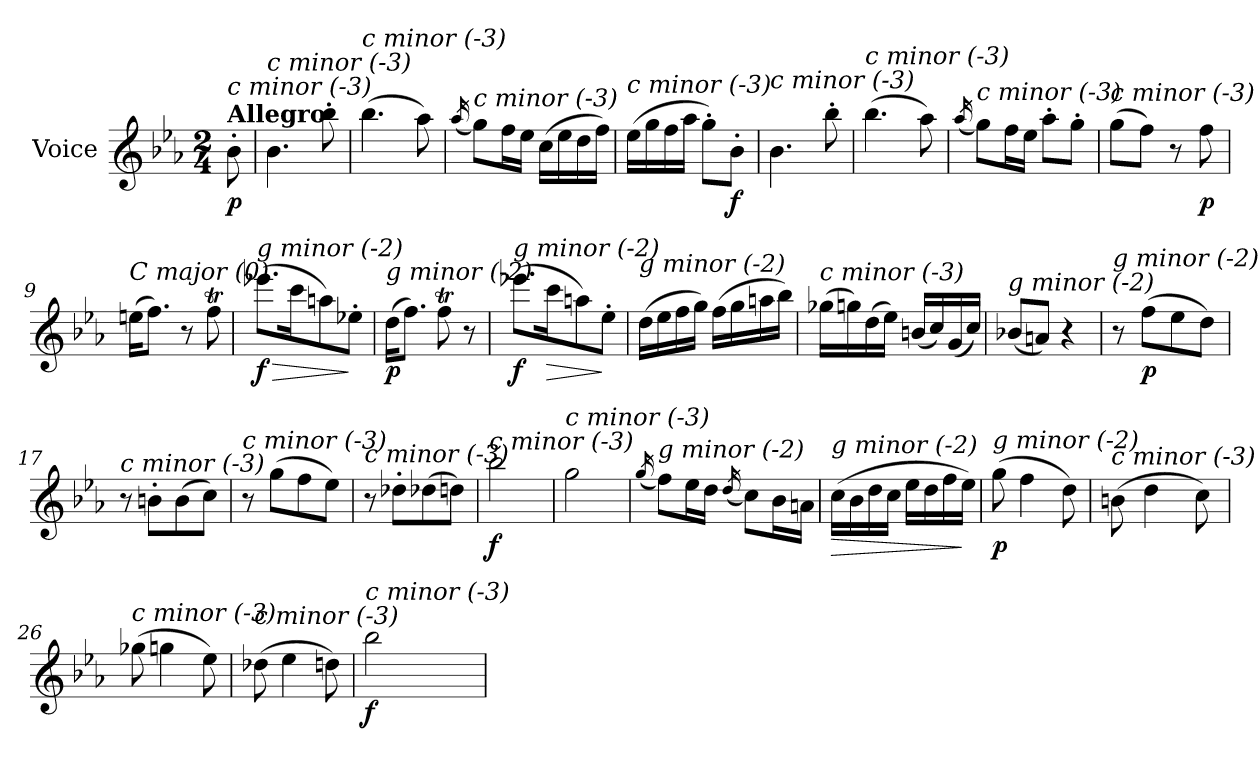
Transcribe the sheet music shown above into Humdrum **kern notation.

**kern	**dynam
*part1	*part1
*staff1	*staff1
*I"Voice	*
*clefG2	*
*k[b-e-a-]	*
*E-:	*
*M2/4	*
=	=
!LO:TX:a:B:t=Allegro	!
!LO:TX:i:t=c minor (-3)	!
!	!LO:DY:b
8b-'>\	p
=1	=1
!LO:TX:i:t=c minor (-3)	!
4.b-\	.
8bb-'>\	.
=2	=2
!LO:TX:i:t=c minor (-3)	!
(>4.bb-\	.
8aa-\)	.
=3	=3
(<16qaa-/	.
!LO:TX:i:t=c minor (-3)	!
8gg\L)	.
16ff\L	.
16ee-\JJ	.
(>16cc\LL	.
16ee-\	.
16dd\	.
16ff\JJ)	.
=4	=4
!LO:TX:i:t=c minor (-3)	!
(>16ee-\LL	.
16gg\	.
16ff\	.
16aa-\JJ	.
8gg'>\L)	.
!	!LO:DY:b
8b-'>\J	f
=5	=5
!LO:TX:i:t=c minor (-3)	!
4.b-\	.
8bb-'>\	.
=6	=6
!LO:TX:i:t=c minor (-3)	!
(>4.bb-\	.
8aa-\)	.
!!LO:LB:g=z
=7	=7
(<16qaa-/	.
!LO:TX:i:t=c minor (-3)	!
8gg\L)	.
16ff\L	.
16ee-\JJ	.
8aa-'>\L	.
8gg'>\J	.
=8	=8
!LO:TX:i:t=c minor (-3)	!
(>8gg\L	.
8ff\J)	.
8r	.
!	!LO:DY:b
8ff\	p
=9	=9
!LO:TX:i:t=C major (0)	!
(>16een\KL	.
8.ff\J)	.
8r	.
8ffT\	.
=10	=10
!LO:TX:i:t=g minor (-2)	!
!	!LO:HP:b
!	!LO:DY:n=1:b
(>8.eee-X\L	> f
16ccc\k	.
8aan\)	.
8ee-X'>\J	]
=11	=11
!LO:TX:i:t=g minor (-2)	!
!	!LO:DY:b
(>16dd\KL	p
8.ff\J)	.
8ffT\	.
8r	.
=12	=12
!LO:TX:i:t=g minor (-2)	!
!	!LO:DY:b
(>8.eee-X\L	f
!	!LO:HP:b
16ccc\k	>
8aan\)	.
8ee-'>\J	]
!!LO:LB:g=z
=13	=13
!LO:TX:i:t=g minor (-2)	!
(>16dd\LL	.
16ee-\	.
16ff\	.
16gg\JJ)	.
(>16ff\LL	.
16gg\	.
16aan\	.
16bb-\JJ)	.
=14	=14
!LO:TX:i:t=c minor (-3)	!
(>16gg-Xi\LL	.
16gg\)	.
(>16dd\	.
16ee-\JJ)	.
(<16bn/LL	.
16cc/)	.
(<16g/	.
16cc/JJ)	.
=15	=15
!LO:TX:i:t=g minor (-2)	!
(<8b-X/L	.
8an/J)	.
4r	.
=16	=16
!LO:TX:i:t=g minor (-2)	!
8r	.
!	!LO:DY:b
(>8ff\L	p
8ee-\	.
8dd\J)	.
=17	=17
!LO:TX:i:t=c minor (-3)	!
8r	.
8bn'>\L	.
(>8b\	.
8cc\J)	.
!!LO:LB:g=z
=18	=18
!LO:TX:i:t=c minor (-3)	!
8r	.
(>8gg\L	.
8ff\	.
8ee-\J)	.
=19	=19
!LO:TX:i:t=c minor (-3)	!
8r	.
8dd-X'>i\L	.
(>8dd-Xi\	.
8dd\J)	.
=20	=20
!LO:TX:i:t=c minor (-3)	!
!	!LO:DY:b
2bb-\	f
=21	=21
!LO:TX:i:t=c minor (-3)	!
2gg\	.
=22	=22
(<16qgg/	.
!LO:TX:i:t=g minor (-2)	!
8ff\L)	.
16ee-\L	.
16dd\JJ	.
(<16qdd/	.
8cc\L)	.
16b-\L	.
16an\JJ	.
=23	=23
!LO:TX:i:t=g minor (-2)	!
!	!LO:HP:b
(>16cc\LL	>
16b-\	.
16dd\	.
16cc\JJ	.
16ee-\LL	.
16dd\	.
16ff\	.
16ee-\JJ)	]
!!LO:LB:g=z
=24	=24
!LO:TX:i:t=g minor (-2)	!
!	!LO:DY:b
(>8gg\	p
4ff\	.
8dd\)	.
=25	=25
!LO:TX:i:t=c minor (-3)	!
(>8bn\	.
4dd\	.
8cc\)	.
=26	=26
!LO:TX:i:t=c minor (-3)	!
(>8gg-Xi\	.
4gg\	.
8ee-\)	.
=27	=27
!LO:TX:i:t=c minor (-3)	!
(>8dd-Xi\	.
4ee-\	.
8dd\)	.
=28	=28
!LO:TX:i:t=c minor (-3)	!
!	!LO:DY:b
2bb-\	f
=	=
*-	*-
